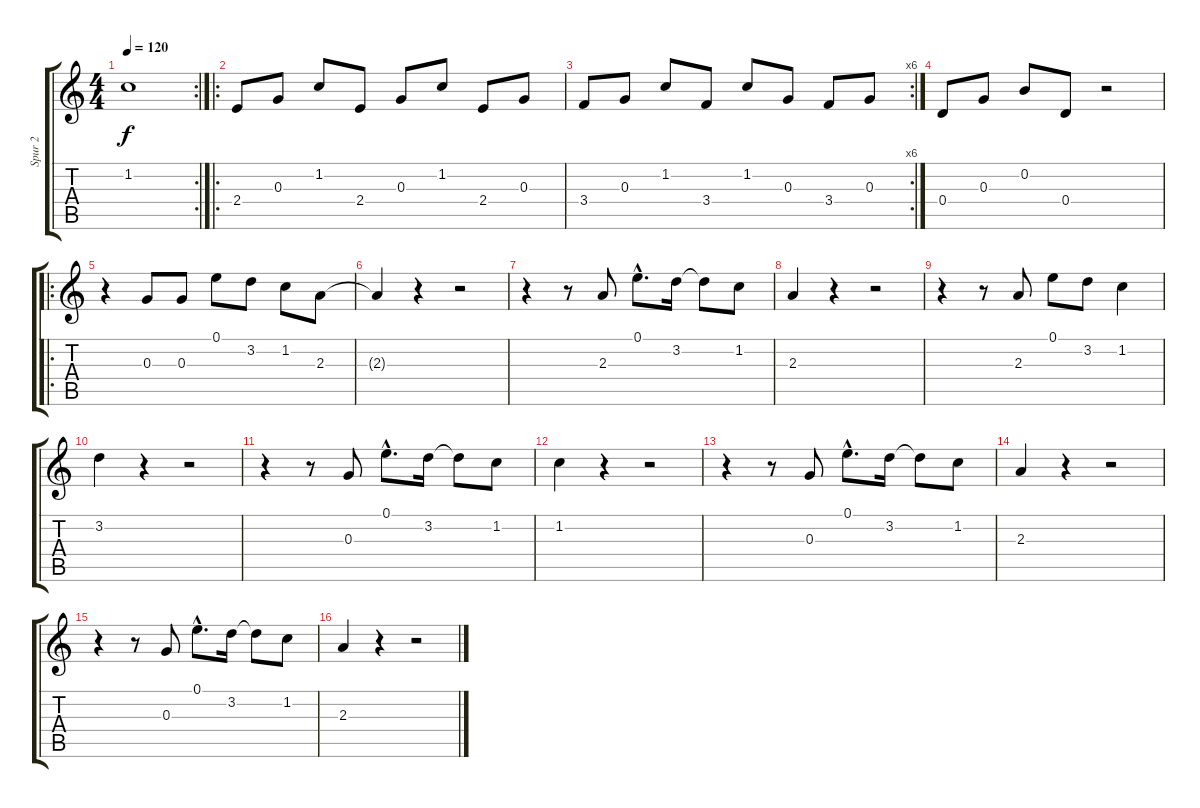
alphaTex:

\track ("Spur 2" "Spur 2") {instrument acousticguitarnylon}
\staff {score tabs}
\tuning (E4 B3 G3 D3 A2 E2) {hide}
\rc 2
\ts (4 4)
\tempo 120
\clef g2
\ks c
1.2.1{dy f} |
\ro
2.4.8 0.3.8 1.2.8 2.4.8 0.3.8 1.2.8 2.4.8 0.3.8 |
\rc 6
3.4.8 0.3.8 1.2.8 3.4.8 1.2.8 0.3.8 3.4.8 0.3.8 |
0.4.8 0.3.8 0.2.8 0.4.8 r.2 |
\ro
r.4 0.3.8 0.3.8 0.1.8 3.2.8 1.2.8 2.3.8 |
2.3{t}.4 r.4 r.2 |
r.4 r.8 2.3.8 0.1{hac}.8{d} 3.2.16 3.2{t}.8 1.2.8 |
2.3.4 r.4 r.2 |
r.4 r.8 2.3.8 0.1.8 3.2.8 1.2.4 |
3.2.4 r.4 r.2 |
r.4 r.8 0.3.8 0.1{hac}.8{d} 3.2.16 3.2{t}.8 1.2.8 |
1.2.4 r.4 r.2 |
r.4 r.8 0.3.8 0.1{hac}.8{d} 3.2.16 3.2{t}.8 1.2.8 |
2.3.4 r.4 r.2 |
r.4 r.8 0.3.8 0.1{hac}.8{d} 3.2.16 3.2{t}.8 1.2.8 |
2.3.4 r.4 r.2
